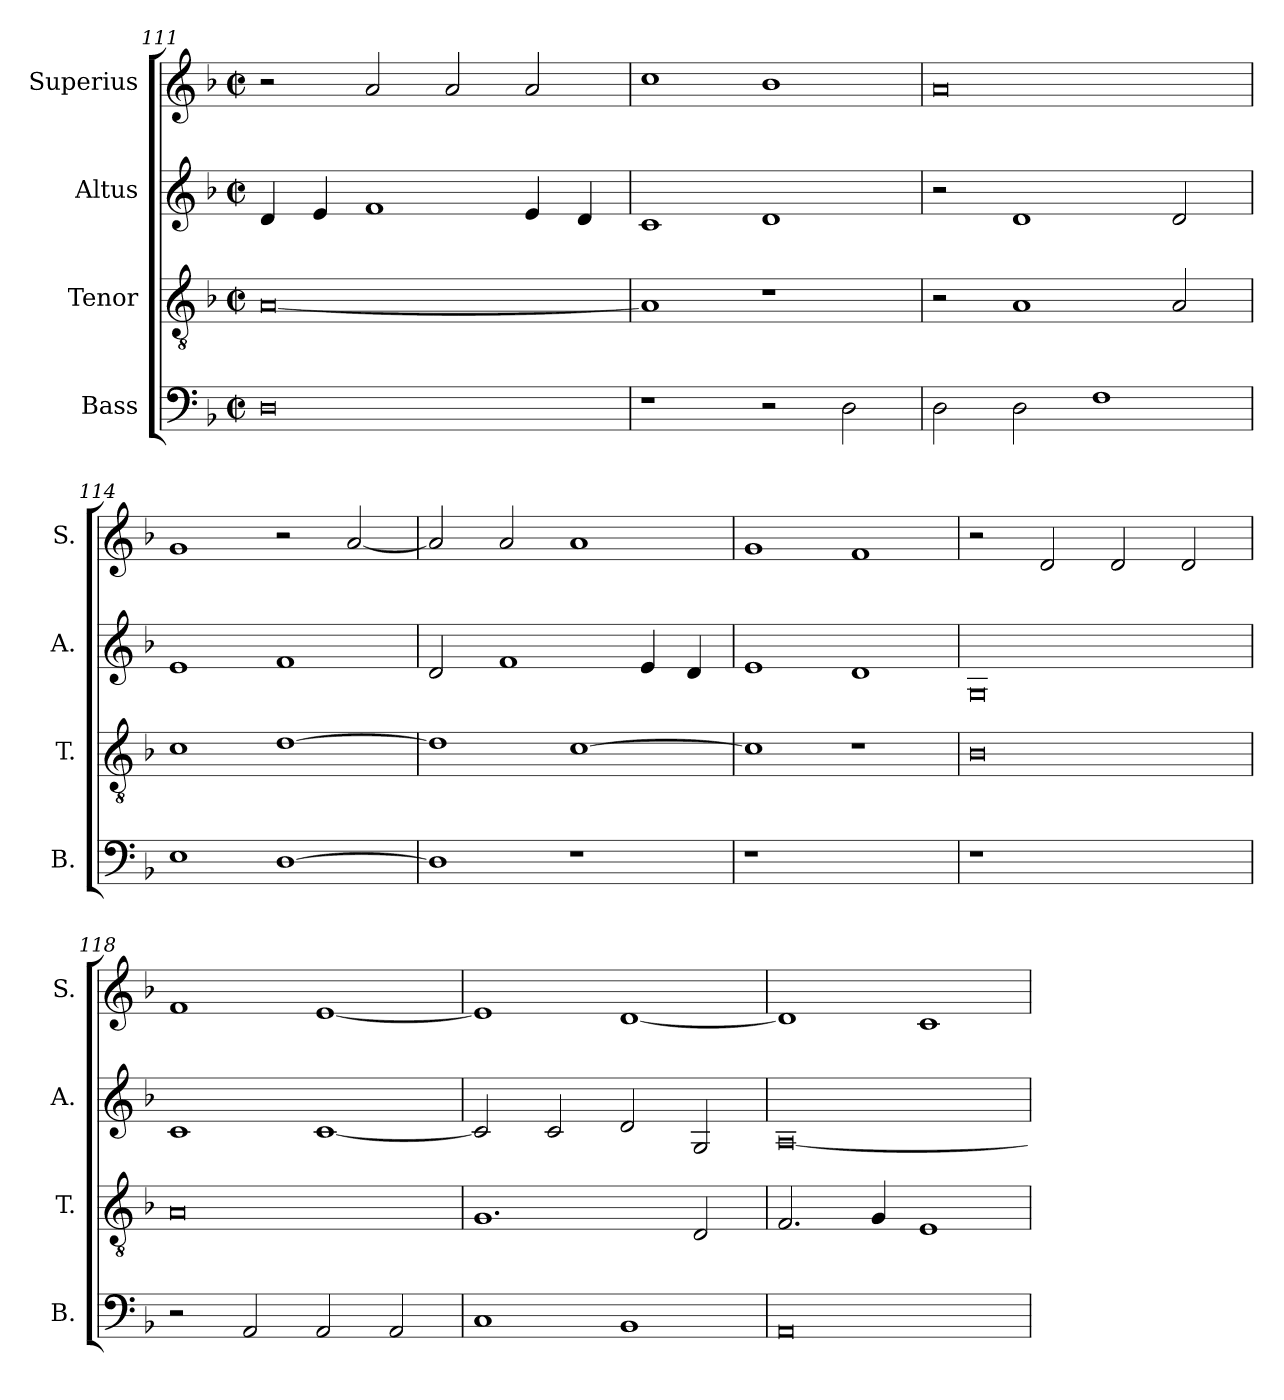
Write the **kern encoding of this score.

**kern	**kern	**kern	**kern
*part4	*part3	*part2	*part1
*staff4	*staff3	*staff2	*staff1
*I"Bass	*I"Tenor	*I"Altus	*I"Superius
*I'B.	*I'T.	*I'A.	*I'S.
*clefF4	*clefGv2	*clefG2	*clefG2
*	*ITrd7c12	*	*
*k[b-]	*k[b-]	*k[b-]	*k[b-]
*F:	*F:	*F:	*F:
*M2/2	*M2/2	*M2/2	*M2/2
*met(c|)	*met(c|)	*met(c|)	*met(c|)
=111	=111	=111	=111
0Di	[<0AAi	4di/	2r
.	.	4ei/	.
.	.	1fi	2ai/
.	.	.	2ai/
.	.	4ei/	2ai/
.	.	4di/	.
=112	=112	=112	=112
1r	1AAi]	1ci	1cci
2r	1r	1di	1b-i
2Di\	.	.	.
=113	=113	=113	=113
2Di\	2r	2r	0ai
2Di\	1AAi	1di	.
1Fi	.	.	.
.	2AAi/	2di/	.
=114	=114	=114	=114
1Ei	1Ci	1ei	1gi
[>1Di	[>1Di	1fi	2r
.	.	.	[<2ai/
!!LO:PB:g=z
=115	=115	=115	=115
1Di]	1Di]	2di/	2ai/]
.	.	1fi	2ai/
1r	[>1Ci	.	1ai
.	.	4ei/	.
.	.	4di/	.
=116	=116	=116	=116
!LO:N:vis=1	!	!	!
1r	1Ci]	1ei	1gi
1ryy	1r	1di	1fi
=117	=117	=117	=117
!LO:N:vis=1	!	!	!
1r	0BB-i	0Gi	2r
.	.	.	2di/
1ryy	.	.	2di/
.	.	.	2di/
=118	=118	=118	=118
2r	0AAi	1ci	1fi
2AAi/	.	.	.
2AAi/	.	[<1ci	[<1ei
2AAi/	.	.	.
=119	=119	=119	=119
1Ci	1.GGi	2ci/]	1ei]
.	.	2ci/	.
1BB-i	.	2di/	[<1di
.	2DDi/	2Gi/	.
!!LO:LB:g=z
=120	=120	=120	=120
0AAi	2.FFi/	[<0Ai	1di]
.	4GGi/	.	.
.	1EEi	.	1ci
=	=	=	=
*-	*-	*-	*-
